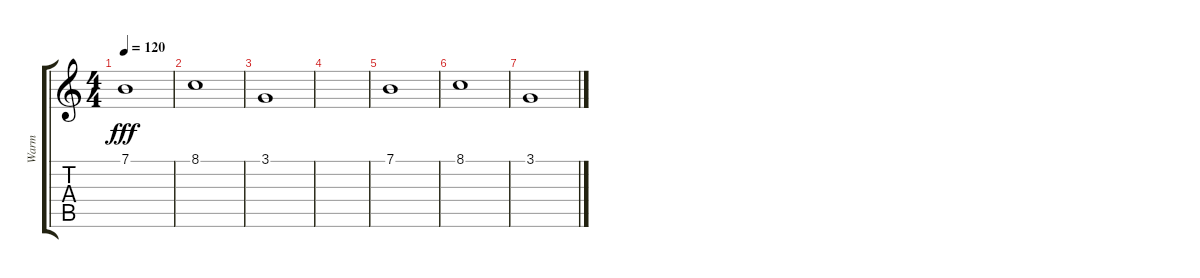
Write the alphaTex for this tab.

\track ("Warm" "Warm") {instrument pad2warm}
\staff {score tabs}
\tuning (E4 B3 G3 D3 A2 E2) {hide}
\ts (4 4)
\tempo 120
\clef g2
\ks c
7.1.1{dy fff volume 10 balance 0 instrument pad2warm} |
8.1.1 |
3.1.1 |
|
7.1.1{volume 10 balance 0 instrument pad2warm} |
8.1.1 |
3.1.1
